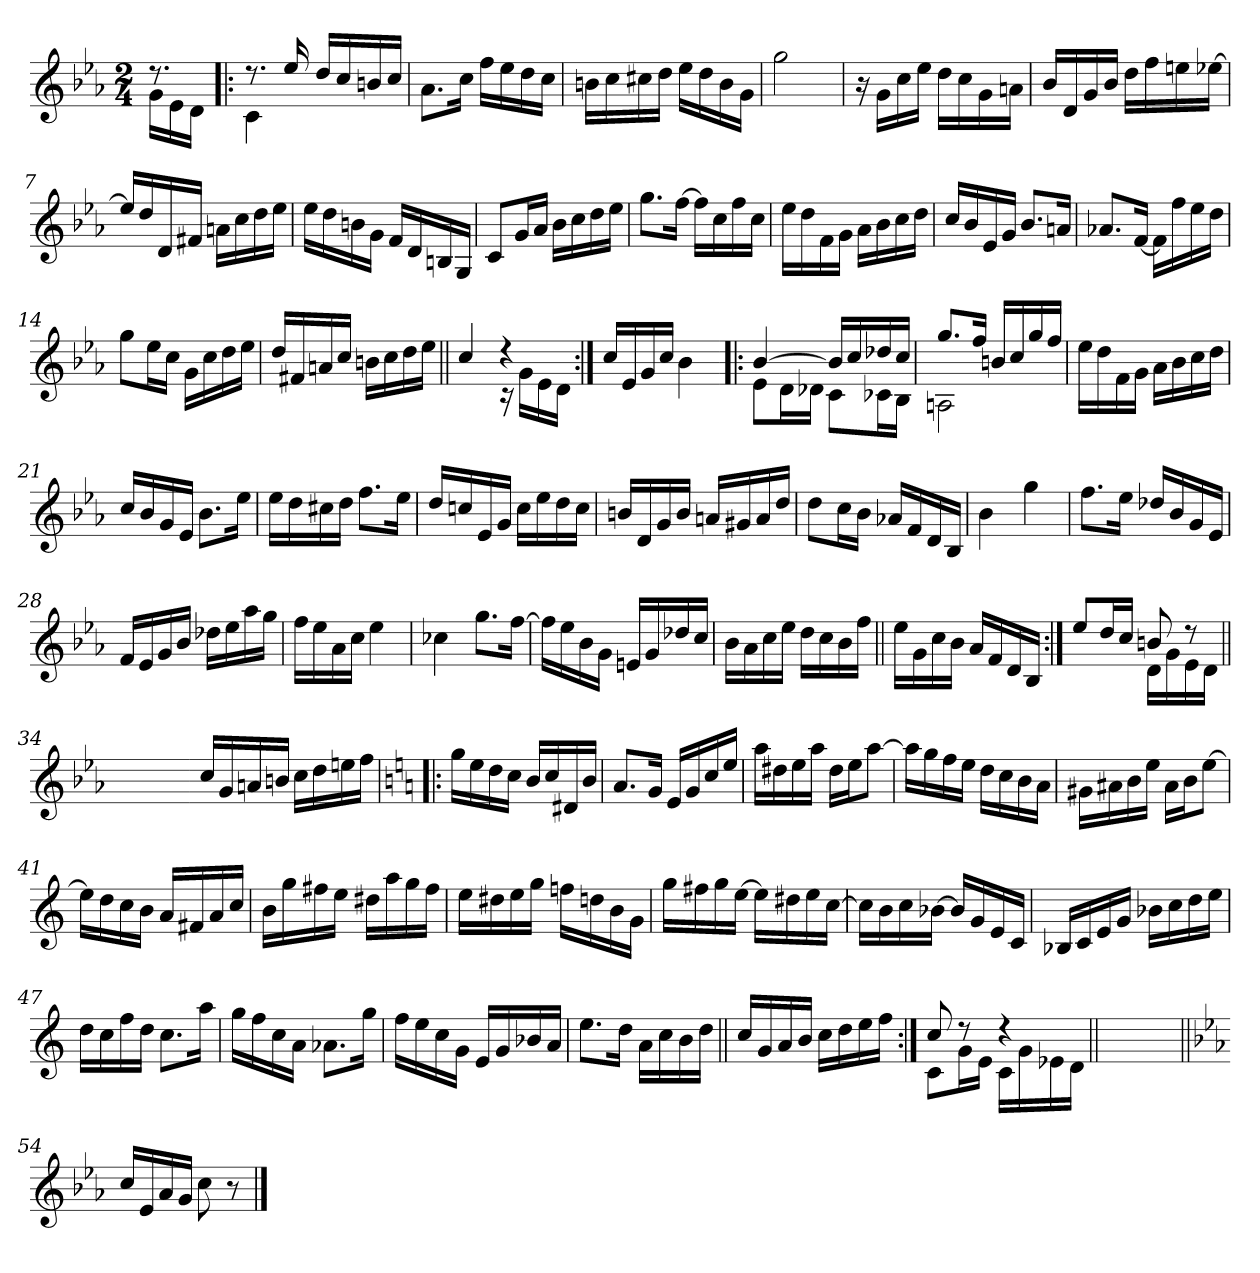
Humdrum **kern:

**kern
*part1
*staff1
*clefG2
*k[b-e-a-]
*E-:
*M2/4
=
*^
8.rdd	16g\LL
.	16e-\
.	16d\JJ
=1!|:	=1!|:
8.rdd	4c\
16ee-/	.
16dd/LL	4ryy
16cc/	.
16bn/	.
16cc/JJ	.
*v	*v
=2
8.a-\L
16cc\Jk
16ff\LL
16ee-\
16dd\
16cc\JJ
=3
16bn\LL
16cc\
16cc#X\
16dd\JJ
16ee-\LL
16dd\
16b\
16g\JJ
=4
2gg\
!!LO:LB:g=z
=5
16r
16g\LL
16cc\
16ee-\JJ
16dd\LL
16cc\
16g\
16an\JJ
=6
16b-/LL
16d/
16g/
16b-/JJ
16dd\LL
16ff\
16een\
[16ee-X\JJ
=7
16ee-/LL]
16dd/
16d/
16f#X/JJ
16an\LL
16cc\
16dd\
16ee-\JJ
=8
16ee-\LL
16dd\
16bn\
16g\JJ
16f/LL
16d/
16Bn/
16G/JJ
=9
8c/L
16g/L
16a-/JJ
16b-\LL
16cc\
16dd\
16ee-\JJ
!!LO:LB:g=z
=10
8.gg\L
[16ff\Jk
16ff\LL]
16cc\
16ff\
16cc\JJ
=11
16ee-\LL
16dd\
16f\
16g\JJ
16a-\LL
16b-\
16cc\
16dd\JJ
=12
16cc/LL
16b-/
16e-/
16g/JJ
8.b-/L
16an/Jk
=13
8.a-X/L
[16f/Jk
16f\LL]
16ff\
16ee-\
16dd\JJ
=14
8gg\L
16ee-\L
16cc\JJ
16g\LL
16cc\
16dd\
16ee-\JJ
!!LO:LB:g=z
=15
16dd/LL
16f#X/
16an/
16cc/JJ
16bn\LL
16cc\
16dd\
16ee-\JJ
=16||
*^
4cc/	4ryy
4rdd	16rc
.	16g\LL
.	16e-\
.	16d\JJ
*v	*v
=17:|!
16cc/LL
16e-/
16g/
16cc/JJ
4b-\
=18!|:
*^
[>4b-/	8e-\L
.	16d\L
.	16d-X\JJ
16b-/LL]	8c\L
16cc/	.
16dd-X/	16c-X\L
16cc/JJ	16B-\JJ
=19	=19
8.gg/L	2An\
16ff/Jk	.
16bn/LL	.
16cc/	.
16gg/	.
16ff/JJ	.
*v	*v
!!LO:LB:g=z
=20
16ee-\LL
16dd\
16f\
16g\JJ
16a-\LL
16b-\
16cc\
16dd\JJ
=21
16cc/LL
16b-/
16g/
16e-/JJ
8.b-\L
16ee-\Jk
=22
16ee-\LL
16dd\
16cc#X\
16dd\JJ
8.ff\L
16ee-\Jk
=23
16dd/LL
16ccn/
16e-/
16g/JJ
16cc\LL
16ee-\
16dd\
16cc\JJ
=24
16bn/LL
16d/
16g/
16b/JJ
16an/LL
16g#X/
16a/
16dd/JJ
!!LO:LB:g=z
=25
8dd\L
16cc\L
16b-\JJ
16a-X/LL
16f/
16d/
16B-/JJ
=26
4b-\
4gg\
=27
8.ff\L
16ee-\Jk
16dd-X/LL
16b-/
16g/
16e-/JJ
=28
16f/LL
16e-/
16g/
16b-/JJ
16dd-X\LL
16ee-\
16aa-\
16gg\JJ
=29
16ff\LL
16ee-\
16a-\
16cc\JJ
4ee-\
=30
4cc-X\
8.gg\L
[16ff\Jk
!!LO:LB:g=z
=31
16ff\LL]
16ee-\
16b-\
16g\JJ
16en/LL
16g/
16dd-X/
16cc/JJ
=32
16b-\LL
16a-\
16cc\
16ee-\JJ
16dd\LL
16cc\
16b-\
16ff\JJ
=33||
16ee-\LL
16g\
16cc\
16b-\JJ
16a-/LL
16f/
16d/
16B-/JJ
=34:|!
*^
8ee-/L	4ryy
16dd/L	.
16cc/JJ	.
8bn/	16d\LL
.	16g\
8rdd	16e-\
.	16d\JJ
*v	*v
=34X1||
*stria0
2ryy
!!LO:LB:g=z
=35-
*stria5
16cc/LL
16g/
16an/
16bn/JJ
16cc\LL
16dd\
16een\
16ff\JJ
=36!|:
*k[]
*C:
16gg\LL
16ee\
16dd\
16cc\JJ
16b/LL
16cc/
16d#X/
16b/JJ
=37
8.a/L
16g/Jk
16e/LL
16g/
16cc/
16ee/JJ
=38
16aa\LL
16dd#X\
16ee\
16aa\JJ
16dd#\LL
16ee\J
[8aa\J
=39
16aa\LL]
16gg\
16ff\
16ee\JJ
16dd\LL
16cc\
16b\
16a\JJ
!!LO:LB:g=z
=40
16g#X\LL
16a#X\
16b\
16ee\JJ
16a#\LL
16b\J
[8ee\J
=41
16ee\LL]
16dd\
16cc\
16b\JJ
16a/LL
16f#X/
16a/
16cc/JJ
=42
16b\LL
16gg\
16ff#X\
16ee\JJ
16dd#X\LL
16aa\
16gg\
16ff#\JJ
=43
16ee\LL
16dd#X\
16ee\
16gg\JJ
16ffn\LL
16ddn\
16b\
16g\JJ
=44
16gg\LL
16ff#X\
16gg\
[16ee\JJ
16ee\LL]
16dd#X\
16ee\
[16cc\JJ
!!LO:LB:g=z
=45
16cc\LL]
16b\
16cc\
[16b-X\JJ
16b-/LL]
16g/
16e/
16c/JJ
=46
16B-X/LL
16c/
16e/
16g/JJ
16b-X\LL
16cc\
16dd\
16ee\JJ
=47
16dd\LL
16cc\
16ff\
16dd\JJ
8.cc\L
16aa\Jk
=48
16gg\LL
16ff\
16cc\
16a\JJ
8.a-X\L
16gg\Jk
=49
16ff\LL
16ee\
16cc\
16g\JJ
16e/LL
16g/
16b-X/
16a/JJ
!!LO:LB:g=z
=50
8.ee\L
16dd\Jk
16a\LL
16cc\
16b\
16dd\JJ
=51||
16cc/LL
16g/
16a/
16b/JJ
16cc\LL
16dd\
16ee\
16ff\JJ
=52:|!
*^
8cc/	8c\L
8rdd	16g\L
.	16e\JJ
4rdd	16c\LL
.	16g\
.	16e-X\
.	16d\JJ
*v	*v
=53||
*stria0
2ryy
=54||
*stria5
*k[b-e-a-]
*E-:
16cc/LL
16e-/
16a-/
16g/JJ
8cc\
8r
==
*-
